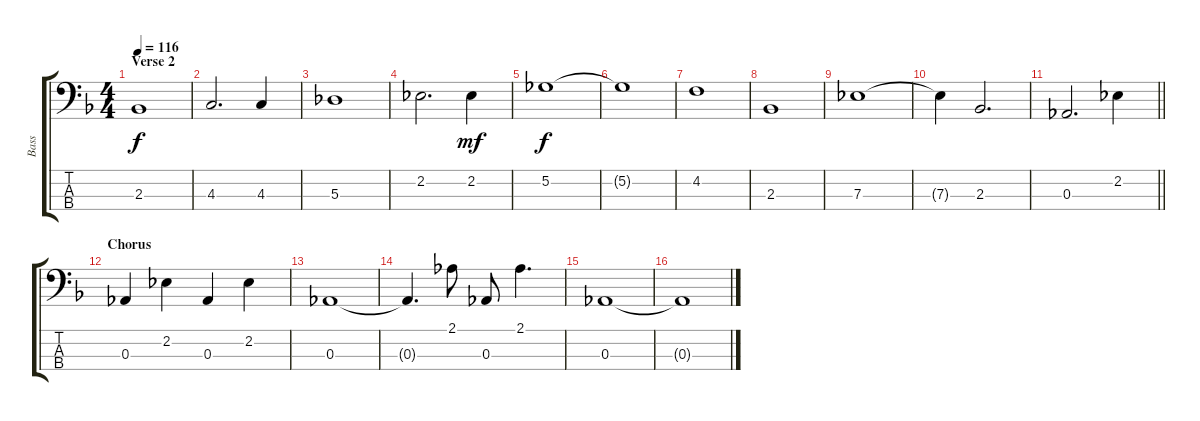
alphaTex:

\track ("Bass" "Bass") {instrument electricbassfinger}
\staff {score tabs}
\tuning (Gb2 Db2 Ab1 Eb1) {hide}
\ts (4 4)
\section ("" "Verse 2")
\tempo 116
\clef f4
\ks dminor
2.3.1{dy f} |
4.3.2{d} 4.3.4 |
5.3.1 |
2.2.2{d} 2.2.4{dy mf} |
5.2.1{dy f} |
5.2{t}.1 |
4.2.1 |
2.3.1 |
7.3.1 |
7.3{t}.4 2.3.2{d} |
\barLineRight lightlight
0.3.2{d} 2.2.4 |
\section ("" "Chorus")
0.3.4 2.2.4 0.3.4 2.2.4 |
0.3.1 |
0.3{t}.4{d} 2.1.8 0.3.8 2.1.4{d} |
0.3.1 |
0.3{t}.1
